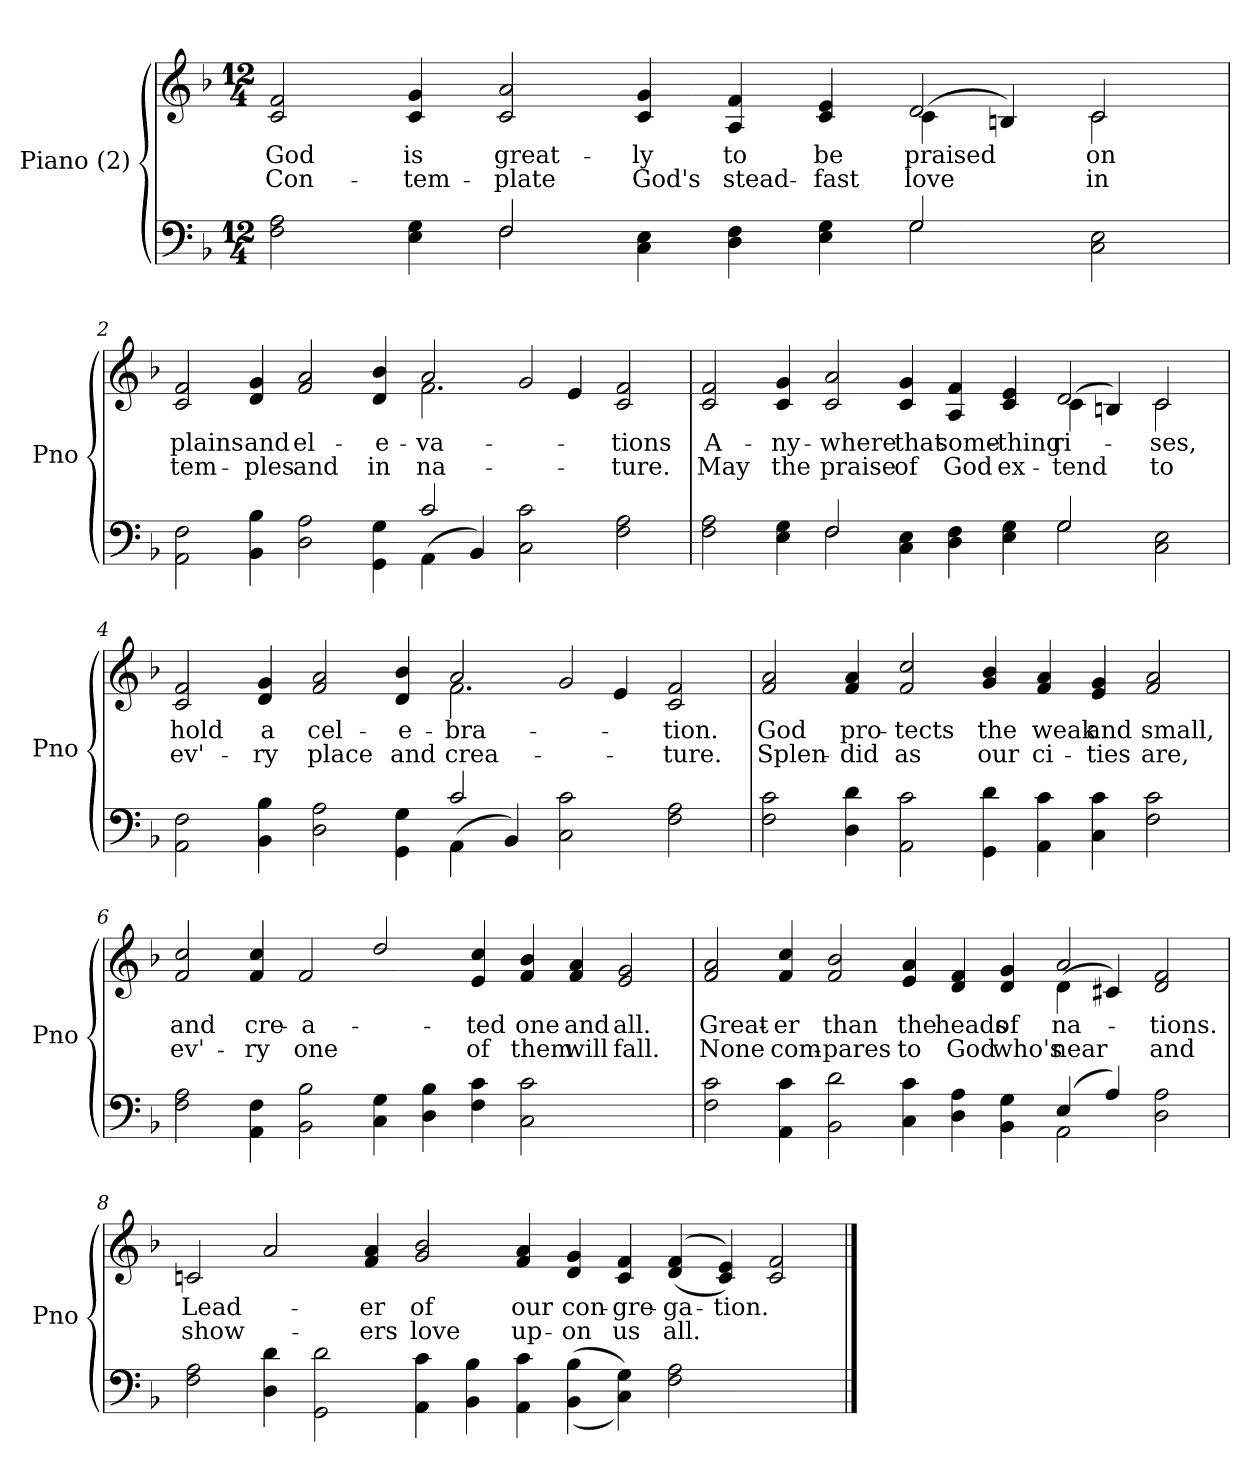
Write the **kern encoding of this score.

**kern	**kern	**text	**text
*part2	*part1	*part1	*part1
*staff2	*staff1	*staff1	*staff1
*I"Piano (2)	*I"Piano (2)	*	*
*I'Pno	*I'Pno	*	*
*clefF4	*clefG2	*	*
*k[b-]	*k[b-]	*	*
*M12/4	*M12/4	*	*
=1	=1	=1	=1
*^	*	*	*
!	!	!LO:TX:b:i:t=Verse	!	!
!	!	!	!LO:LY:b	!LO:LY:b
*	*	*^	*	*
2F\ 2A\	2.ryy	2c/ 2f/	0ryy	God	Con-
!	!	!	!	!LO:LY:b	!LO:LY:b
4E\ 4G\	.	4c/ 4g/	.	is	-tem-
!	!	!	!	!LO:LY:b	!LO:LY:b
2F/	2F\	2c/ 2a/	.	great-	-plate
!	!	!	!	!LO:LY:b	!LO:LY:b
4C\ 4E\	2.ryy	4c/ 4g/	.	-ly	God's
!	!	!	!	!LO:LY:b	!LO:LY:b
4D\ 4F\	.	4A/ 4f/	.	to	stead-
!	!	!	!	!LO:LY:b	!LO:LY:b
4E\ 4G\	.	4c/ 4e/	.	be	-fast
!	!	!	!	!LO:LY:b	!LO:LY:b
2G/	2G\	2d/	(<4c\	praised	love
.	.	.	4Bn/)	.	.
!	!	!	!	!LO:LY:b	!LO:LY:b
2C\ 2E\	2ryy	2c/	2c\	on	in
=2	=2	=2	=2	=2	=2
!	!	!	!	!LO:LY:b	!LO:LY:b
2AA\ 2F\	1.ryy	2c/ 2f/	1.ryy	plains	tem-
!	!	!	!	!LO:LY:b	!LO:LY:b
4BB-\ 4B-\	.	4d/ 4g/	.	and	-ples
!	!	!	!	!LO:LY:b	!LO:LY:b
2D\ 2A\	.	2f/ 2a/	.	el-	and
!	!	!	!	!LO:LY:b	!LO:LY:b
4GG\ 4G\	.	4d/ 4b-/	.	-e-	in
!	!	!	!	!LO:LY:b	!LO:LY:b
2c/	(<4AA\	2a/	2.f\	-va-	na-
.	4BB-/)	.	.	.	.
2C\ 2c\	1ryy	2g/	.	.	.
.	.	.	4e/	.	.
!	!	!	!	!LO:LY:b	!LO:LY:b
2F\ 2A\	.	2c/ 2f/	2ryy	-tions	-ture.
!!LO:LB:g=z	!!
=3	=3	=3	=3	=3	=3
!	!	!	!	!LO:LY:b	!LO:LY:b
2F\ 2A\	2.ryy	2c/ 2f/	0ryy	A-	May
!	!	!	!	!LO:LY:b	!LO:LY:b
4E\ 4G\	.	4c/ 4g/	.	-ny-	the
!	!	!	!	!LO:LY:b	!LO:LY:b
2F/	2F\	2c/ 2a/	.	-where	praise
!	!	!	!	!LO:LY:b	!LO:LY:b
4C\ 4E\	2.ryy	4c/ 4g/	.	that	of
!	!	!	!	!LO:LY:b	!LO:LY:b
4D\ 4F\	.	4A/ 4f/	.	some-	God
!	!	!	!	!LO:LY:b	!LO:LY:b
4E\ 4G\	.	4c/ 4e/	.	-thing	ex-
!	!	!	!	!LO:LY:b	!LO:LY:b
2G/	2G\	2d/	(<4c\	ri-	-tend
.	.	.	4Bn/)	.	.
!	!	!	!	!LO:LY:b	!LO:LY:b
2C\ 2E\	2ryy	2c/	2c\	-ses,	to
=4	=4	=4	=4	=4	=4
!	!	!	!	!LO:LY:b	!LO:LY:b
2AA\ 2F\	1.ryy	2c/ 2f/	1.ryy	hold	ev'-
!	!	!	!	!LO:LY:b	!LO:LY:b
4BB-\ 4B-\	.	4d/ 4g/	.	a	-ry
!	!	!	!	!LO:LY:b	!LO:LY:b
2D\ 2A\	.	2f/ 2a/	.	cel-	place
!	!	!	!	!LO:LY:b	!LO:LY:b
4GG\ 4G\	.	4d/ 4b-/	.	-e-	and
!	!	!	!	!LO:LY:b	!LO:LY:b
2c/	(<4AA\	2a/	2.f\	-bra-	crea-
.	4BB-/)	.	.	.	.
2C\ 2c\	1ryy	2g/	.	.	.
.	.	.	4e/	.	.
!	!	!	!	!LO:LY:b	!LO:LY:b
2F\ 2A\	.	2c/ 2f/	2ryy	-tion.	-ture.
*v	*v	*	*	*	*
!!LO:LB:g=z
=5	=5	=5	=5	=5
!	!	!	!LO:LY:b	!LO:LY:b
*	*v	*v	*	*
2F\ 2c\	2f/ 2a/	God	Splen-
!	!	!LO:LY:b	!LO:LY:b
4D\ 4d\	4f/ 4a/	pro-	-did
!	!	!LO:LY:b	!LO:LY:b
2AA\ 2c\	2f/ 2cc/	-tects	as
!	!	!LO:LY:b	!LO:LY:b
4GG\ 4d\	4g/ 4b-/	the	our
!	!	!LO:LY:b	!LO:LY:b
4AA\ 4c\	4f/ 4a/	weak	ci-
!	!	!LO:LY:b	!LO:LY:b
4C\ 4c\	4e/ 4g/	and	-ties
!	!	!LO:LY:b	!LO:LY:b
2F\ 2c\	2f/ 2a/	small,	are,
=6	=6	=6	=6
!	!	!LO:LY:b	!LO:LY:b
2F\ 2A\	2f/ 2cc/	and	ev'-
!	!	!LO:LY:b	!LO:LY:b
4AA\ 4F\	4f/ 4cc/	cre-	-ry
!	!	!LO:LY:b	!LO:LY:b
2BB-\ 2B-\	2f/	-a-	one
4C\ 4G\	2dd/	.	.
4D\ 4B-\	.	.	.
!	!	!LO:LY:b	!LO:LY:b
4F\ 4c\	4e/ 4cc/	-ted	of
!	!	!LO:LY:b	!LO:LY:b
2C\ 2c\	4f/ 4b-/	one	them
!	!	!LO:LY:b	!LO:LY:b
.	4f/ 4a/	and	will
!	!	!LO:LY:b	!LO:LY:b
2ryy	2e/ 2g/	all.	fall.
!!LO:LB:g=z
=7	=7	=7	=7
*^	*	*	*
!	!	!	!LO:LY:b	!LO:LY:b
*	*	*^	*	*
2F\ 2c\	0ryy	2f/ 2a/	0ryy	Great-	None
!	!	!	!	!LO:LY:b	!LO:LY:b
4AA\ 4c\	.	4f/ 4cc/	.	-er	com-
!	!	!	!	!LO:LY:b	!LO:LY:b
2BB-\ 2d\	.	2f/ 2b-/	.	than	-pares
!	!	!	!	!LO:LY:b	!LO:LY:b
4C\ 4c\	.	4e/ 4a/	.	the	to
!	!	!	!	!LO:LY:b	!LO:LY:b
4D\ 4A\	.	4d/ 4f/	.	heads	God
!	!	!	!	!LO:LY:b	!LO:LY:b
4BB-\ 4G\	.	4d/ 4g/	.	of	who's
!	!	!	!	!LO:LY:b	!LO:LY:b
(>4E/	2AA\	2a/	(<4d\	na-	near
4A/)	.	.	4c#X/)	.	.
!	!	!	!	!LO:LY:b	!LO:LY:b
2D\ 2A\	2ryy	2d/ 2f/	2ryy	-tions.	and
=8	=8	=8	=8	=8	=8
!	!	!	!	!LO:LY:b	!LO:LY:b
*v	*v	*	*	*	*
*	*v	*v	*	*
2F\ 2A\	2cn/	Lead-	show-
4D\ 4d\	2a/	.	.
2GG\ 2d\	.	.	.
!	!	!LO:LY:b	!LO:LY:b
.	4f/ 4a/	-er	-ers
!	!	!LO:LY:b	!LO:LY:b
4AA\ 4c\	2g/ 2b-/	of	love
4BB-\ 4B-\	.	.	.
!	!	!LO:LY:b	!LO:LY:b
4AA\ 4c\	4f/ 4a/	our	up-
!	!	!LO:LY:b	!LO:LY:b
(>(<4BB-\ 4B-\	4d/ 4g/	con-	-on
!	!	!LO:LY:b	!LO:LY:b
4C\ 4G\))	4c/ 4f/	-gre-	us
!	!	!LO:LY:b	!LO:LY:b
2F\ 2A\	(<(>4d/ 4f/	-ga-	all.
!	!	!LO:LY:b	!
.	4c/ 4e/))	-tion.	.
2ryy	2c/ 2f/	.	.
==	==	==	==
*-	*-	*-	*-
